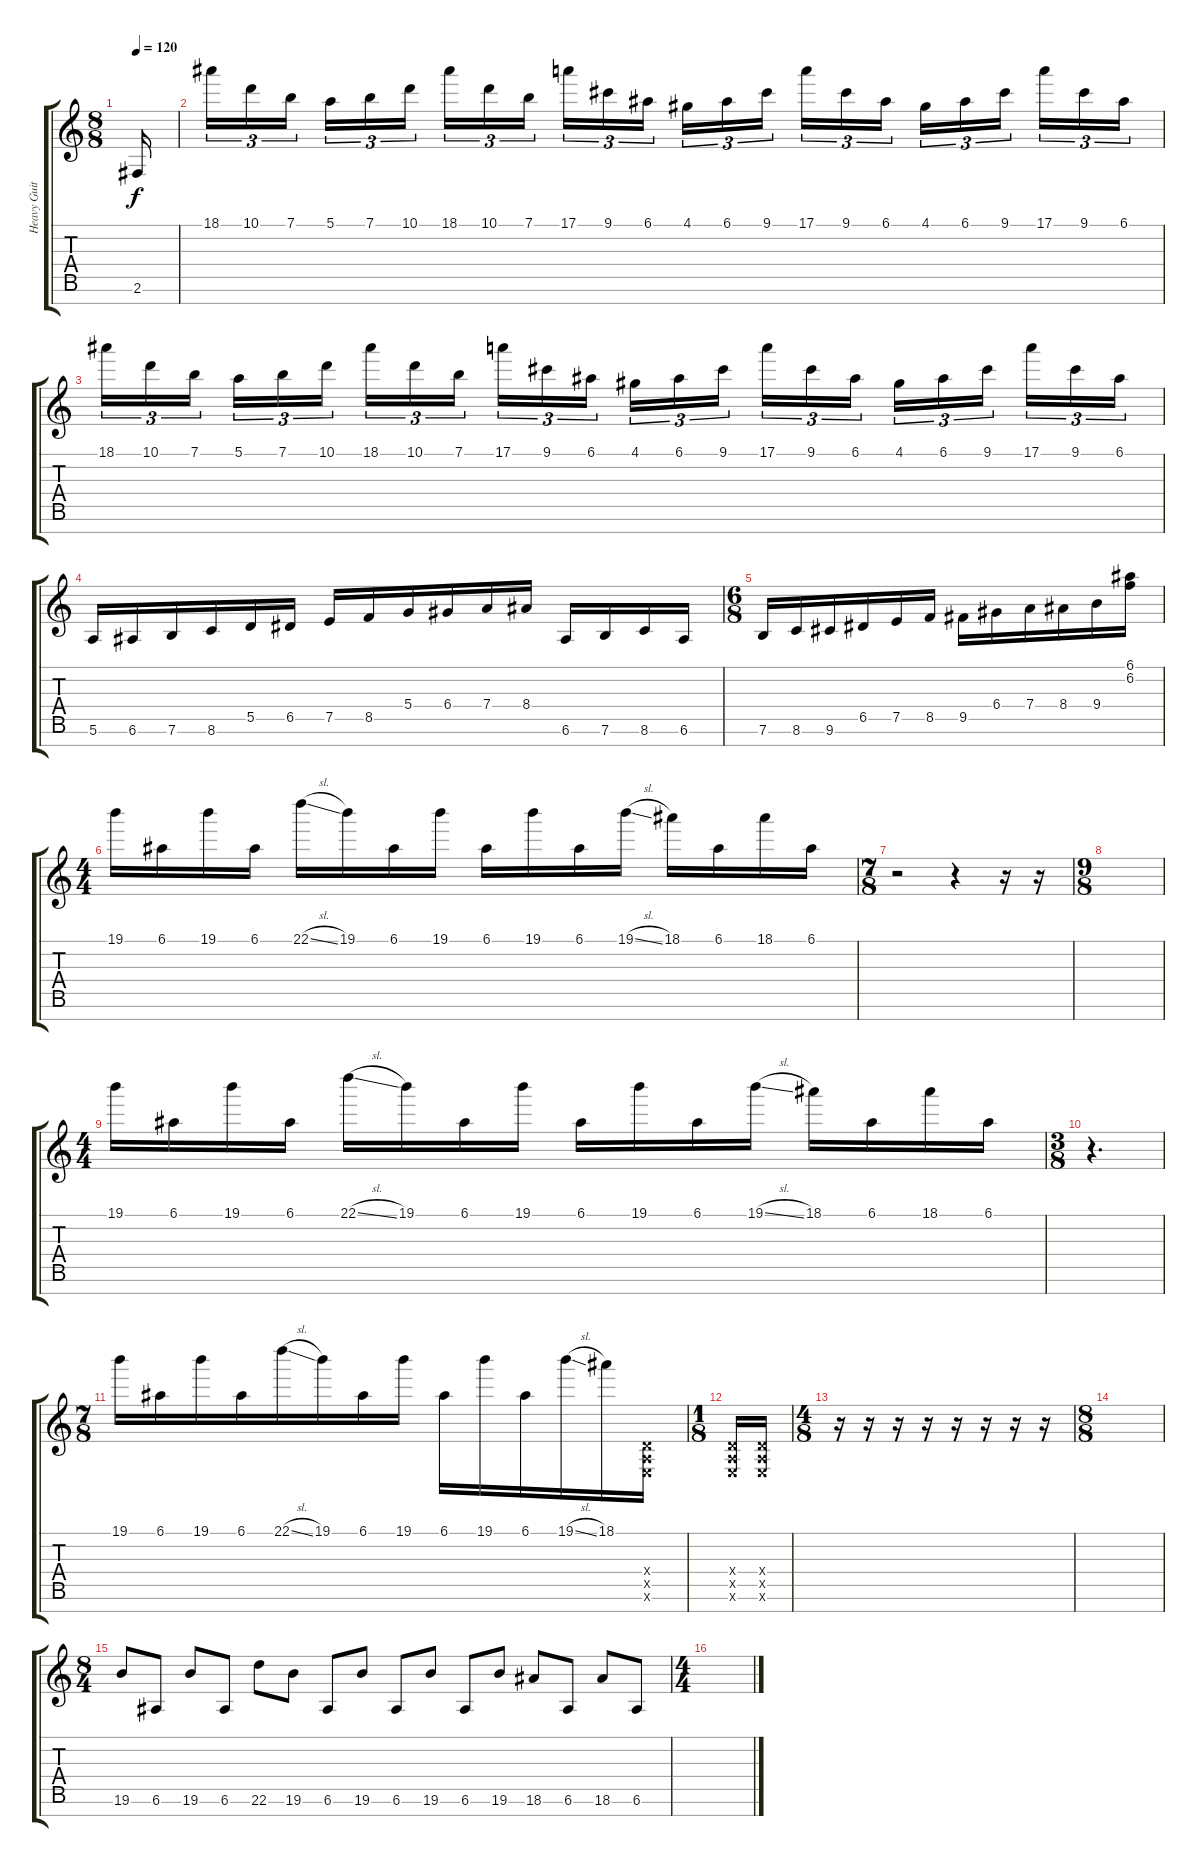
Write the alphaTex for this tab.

\track ("Heavy Guitar 2" "Heavy Guit") {instrument distortionguitar}
\staff {score tabs}
\tuning (E4 B3 G3 D3 A2 E2 B1) {hide}
\ts (8 8)
\tempo 120
\clef g2
\ks c
2.6.16{dy f} |
18.1.16{tu (3 2)} 10.1.16{tu (3 2)} 7.1.16{tu (3 2)} 5.1.16{tu (3 2)} 7.1.16{tu (3 2)} 10.1.16{tu (3 2)} 18.1.16{tu (3 2)} 10.1.16{tu (3 2)} 7.1.16{tu (3 2)} 17.1.16{tu (3 2)} 9.1.16{tu (3 2)} 6.1.16{tu (3 2)} 4.1.16{tu (3 2)} 6.1.16{tu (3 2)} 9.1.16{tu (3 2)} 17.1.16{tu (3 2)} 9.1.16{tu (3 2)} 6.1.16{tu (3 2)} 4.1.16{tu (3 2)} 6.1.16{tu (3 2)} 9.1.16{tu (3 2)} 17.1.16{tu (3 2)} 9.1.16{tu (3 2)} 6.1.16{tu (3 2)} |
18.1.16{tu (3 2)} 10.1.16{tu (3 2)} 7.1.16{tu (3 2)} 5.1.16{tu (3 2)} 7.1.16{tu (3 2)} 10.1.16{tu (3 2)} 18.1.16{tu (3 2)} 10.1.16{tu (3 2)} 7.1.16{tu (3 2)} 17.1.16{tu (3 2)} 9.1.16{tu (3 2)} 6.1.16{tu (3 2)} 4.1.16{tu (3 2)} 6.1.16{tu (3 2)} 9.1.16{tu (3 2)} 17.1.16{tu (3 2)} 9.1.16{tu (3 2)} 6.1.16{tu (3 2)} 4.1.16{tu (3 2)} 6.1.16{tu (3 2)} 9.1.16{tu (3 2)} 17.1.16{tu (3 2)} 9.1.16{tu (3 2)} 6.1.16{tu (3 2)} |
5.6.16 6.6.16 7.6.16 8.6.16 5.5.16 6.5.16 7.5.16 8.5.16 5.4.16 6.4.16 7.4.16 8.4.16 6.6.16 7.6.16 8.6.16 6.6.16 |
\ts (6 8)
7.6.16 8.6.16 9.6.16 6.5.16 7.5.16 8.5.16 9.5.16 6.4.16 7.4.16 8.4.16 9.4.16 (6.1 6.2).16 |
\ts (4 4)
19.1.16 6.1.16 19.1.16 6.1.16 22.1{sl}.16 19.1.16 6.1.16 19.1.16 6.1.16 19.1.16 6.1.16 19.1{sl}.16 18.1.16 6.1.16 18.1.16 6.1.16 |
\ts (7 8)
r.2 r.4 r.16 r.16 |
\ts (9 8)
|
\ts (4 4)
19.1.16 6.1.16 19.1.16 6.1.16 22.1{sl}.16 19.1.16 6.1.16 19.1.16 6.1.16 19.1.16 6.1.16 19.1{sl}.16 18.1.16 6.1.16 18.1.16 6.1.16 |
\ts (3 8)
r.4{d} |
\ts (7 8)
19.1.16 6.1.16 19.1.16 6.1.16 22.1{sl}.16 19.1.16 6.1.16 19.1.16 6.1.16 19.1.16 6.1.16 19.1{sl}.16 18.1.16 (0.4{x} 0.5{x} 0.6{x}).16 |
\ts (1 8)
(0.4{x} 0.5{x} 0.6{x}).16 (0.4{x} 0.5{x} 0.6{x}).16 |
\ts (4 8)
r.16 r.16 r.16 r.16 r.16 r.16 r.16 r.16 |
\ts (8 8)
|
\ts (8 4)
19.6.8 6.6.8 19.6.8 6.6.8 22.6.8 19.6.8 6.6.8 19.6.8 6.6.8 19.6.8 6.6.8 19.6.8 18.6.8 6.6.8 18.6.8 6.6.8 |
\ts (4 4)
